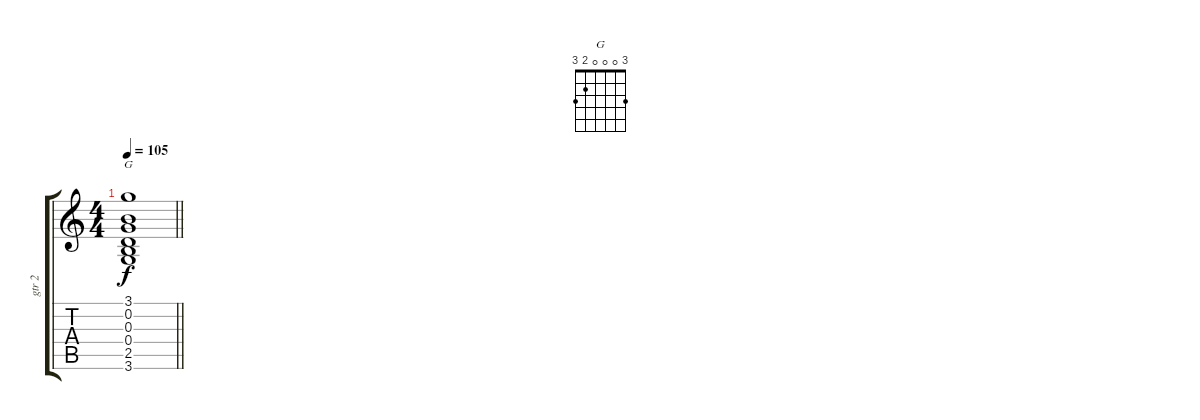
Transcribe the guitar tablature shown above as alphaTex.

\track ("gtr 2" "gtr 2") {instrument electricguitarclean}
\staff {score tabs}
\tuning (E4 B3 G3 D3 A2 E2) {hide}
\chord ("G" 3 0 0 0 2 3)
\ts (4 4)
\tempo 105
\clef g2
\barLineRight lightlight
\ks c
(3.1 0.2 0.3 0.4 2.5 3.6).1{ch "G" dy f}
